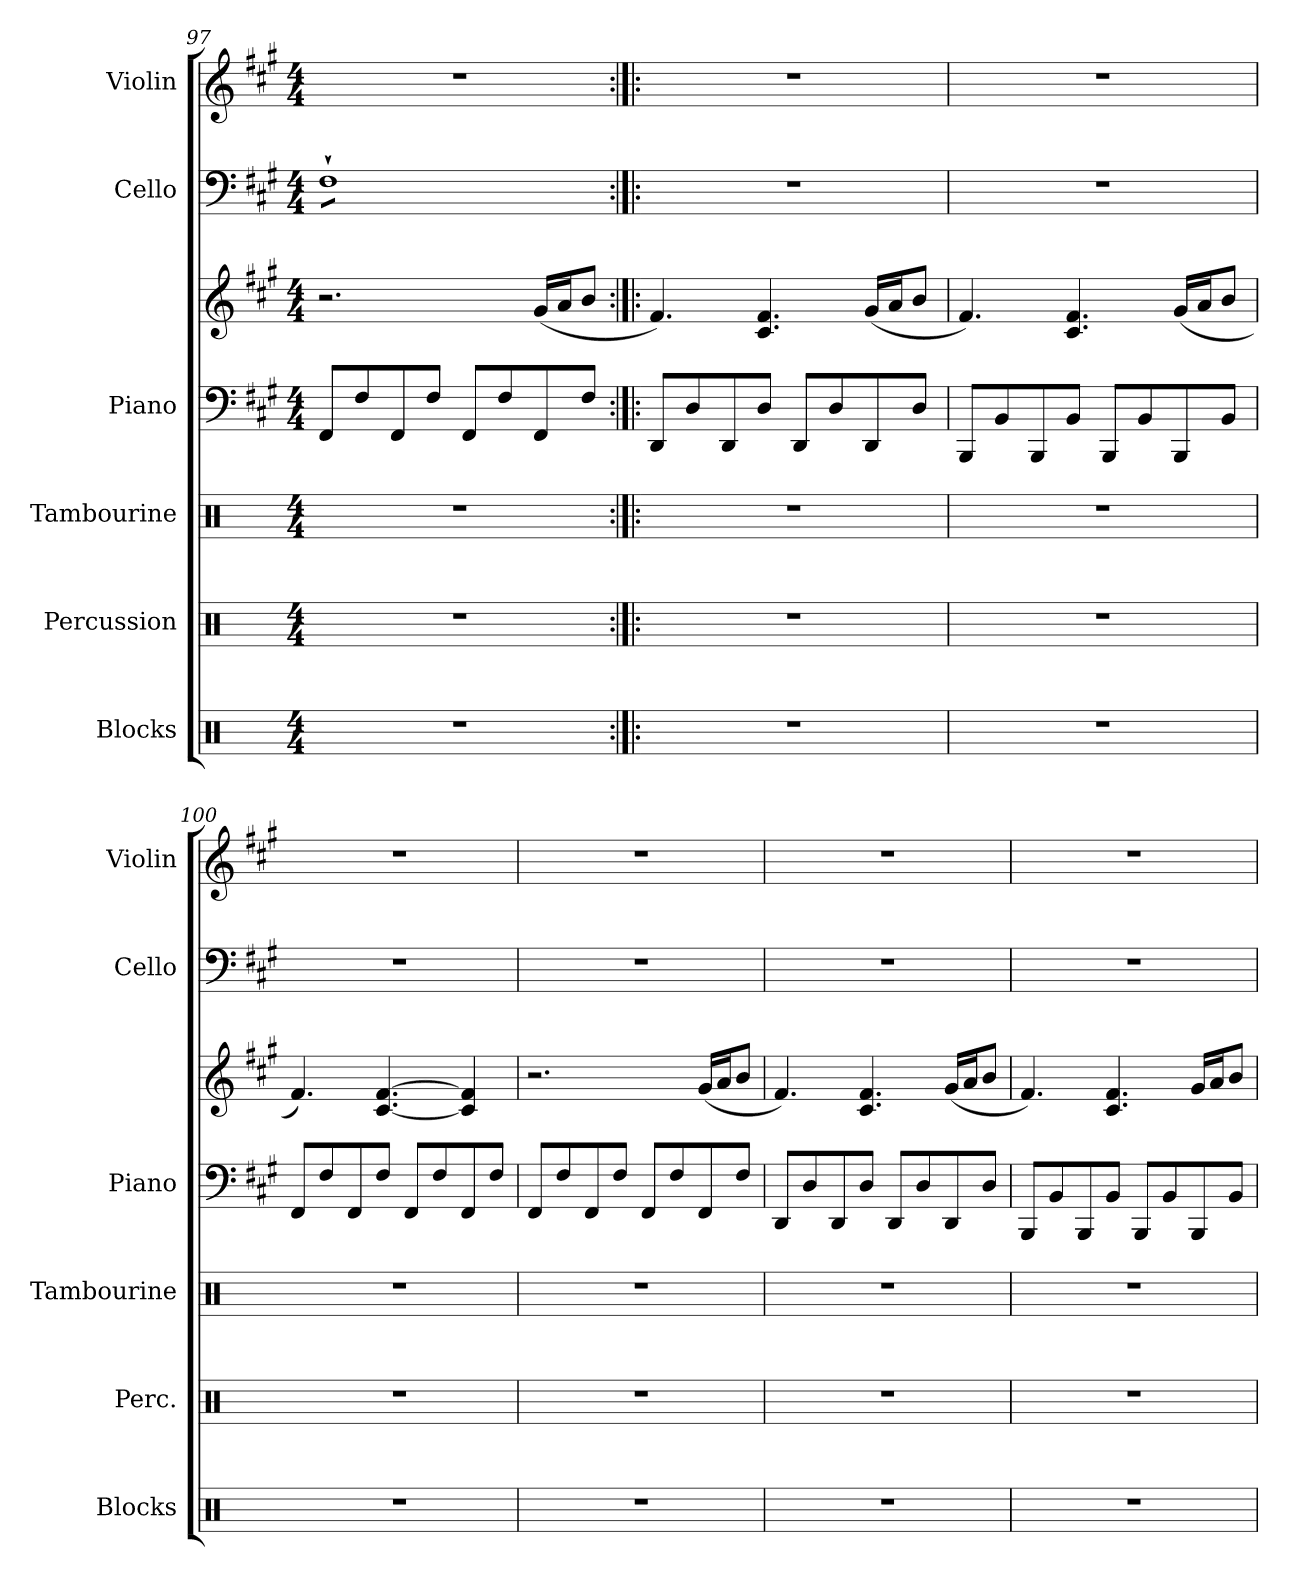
**kern	**kern	**kern	**kern	**kern	**kern	**kern
*part6	*part5	*part4	*part3	*part3	*part2	*part1
*staff7	*staff6	*staff5	*staff4	*staff3	*staff2	*staff1
*I"Blocks	*I"Percussion	*I"Tambourine	*I"Piano	*	*I"Cello	*I"Violin
*I'Blocks	*I'Perc.	*I'Tambourine	*I'Piano	*	*I'Cello	*I'Violin
*clefX	*clefX	*clefX	*clefF4	*clefG2	*clefF4	*clefG2
*k[]	*k[]	*k[]	*k[f#c#g#]	*k[f#c#g#]	*k[f#c#g#]	*k[f#c#g#]
*M4/4	*M4/4	*M4/4	*M4/4	*M4/4	*M4/4	*M4/4
=97	=97	=97	=97	=97	=97	=97
*	*	*	*	*	*tremolo	*
1r	1r	1r	8FF#/L	2.r	8F#`L	1r
.	.	.	8F#/	.	8F#`	.
.	.	.	8FF#/	.	8F#`	.
.	.	.	8F#/J	.	8F#`	.
.	.	.	8FF#/L	.	8F#`	.
.	.	.	8F#/	.	8F#`	.
.	.	.	8FF#/	(<16g#/LL	8F#`	.
.	.	.	.	16a/J	.	.
.	.	.	8F#/J	8b/J	8F#`J	.
*	*	*	*	*	*Xtremolo	*
!!LO:LB:g=z
=98:|!|:	=98:|!|:	=98:|!|:	=98:|!|:	=98:|!|:	=98:|!|:	=98:|!|:
1r	1r	1r	8DD/L	4.f#/)	1r	1r
.	.	.	8D/	.	.	.
.	.	.	8DD/	.	.	.
.	.	.	8D/J	4.c#/ 4.f#/	.	.
.	.	.	8DD/L	.	.	.
.	.	.	8D/	.	.	.
.	.	.	8DD/	(<16g#/LL	.	.
.	.	.	.	16a/J	.	.
.	.	.	8D/J	8b/J	.	.
=99	=99	=99	=99	=99	=99	=99
1r	1r	1r	8BBB/L	4.f#/)	1r	1r
.	.	.	8BB/	.	.	.
.	.	.	8BBB/	.	.	.
.	.	.	8BB/J	4.c#/ 4.f#/	.	.
.	.	.	8BBB/L	.	.	.
.	.	.	8BB/	.	.	.
.	.	.	8BBB/	(<16g#/LL	.	.
.	.	.	.	16a/J	.	.
.	.	.	8BB/J	8b/J	.	.
=100	=100	=100	=100	=100	=100	=100
1r	1r	1r	8FF#/L	4.f#/)	1r	1r
.	.	.	8F#/	.	.	.
.	.	.	8FF#/	.	.	.
.	.	.	8F#/J	[4.c#/ [4.f#/	.	.
.	.	.	8FF#/L	.	.	.
.	.	.	8F#/	.	.	.
.	.	.	8FF#/	4c#/] 4f#/]	.	.
.	.	.	8F#/J	.	.	.
=101	=101	=101	=101	=101	=101	=101
1r	1r	1r	8FF#/L	2.r	1r	1r
.	.	.	8F#/	.	.	.
.	.	.	8FF#/	.	.	.
.	.	.	8F#/J	.	.	.
.	.	.	8FF#/L	.	.	.
.	.	.	8F#/	.	.	.
.	.	.	8FF#/	(<16g#/LL	.	.
.	.	.	.	16a/J	.	.
.	.	.	8F#/J	8b/J	.	.
!!LO:LB:g=z
=102	=102	=102	=102	=102	=102	=102
1r	1r	1r	8DD/L	4.f#/)	1r	1r
.	.	.	8D/	.	.	.
.	.	.	8DD/	.	.	.
.	.	.	8D/J	4.c#/ 4.f#/	.	.
.	.	.	8DD/L	.	.	.
.	.	.	8D/	.	.	.
.	.	.	8DD/	(<16g#/LL	.	.
.	.	.	.	16a/J	.	.
.	.	.	8D/J	8b/J	.	.
=103	=103	=103	=103	=103	=103	=103
1r	1r	1r	8BBB/L	4.f#/)	1r	1r
.	.	.	8BB/	.	.	.
.	.	.	8BBB/	.	.	.
.	.	.	8BB/J	4.c#/ 4.f#/	.	.
.	.	.	8BBB/L	.	.	.
.	.	.	8BB/	.	.	.
.	.	.	8BBB/	16g#/LL	.	.
.	.	.	.	16a/J	.	.
.	.	.	8BB/J	8b/J	.	.
=	=	=	=	=	=	=
*-	*-	*-	*-	*-	*-	*-
